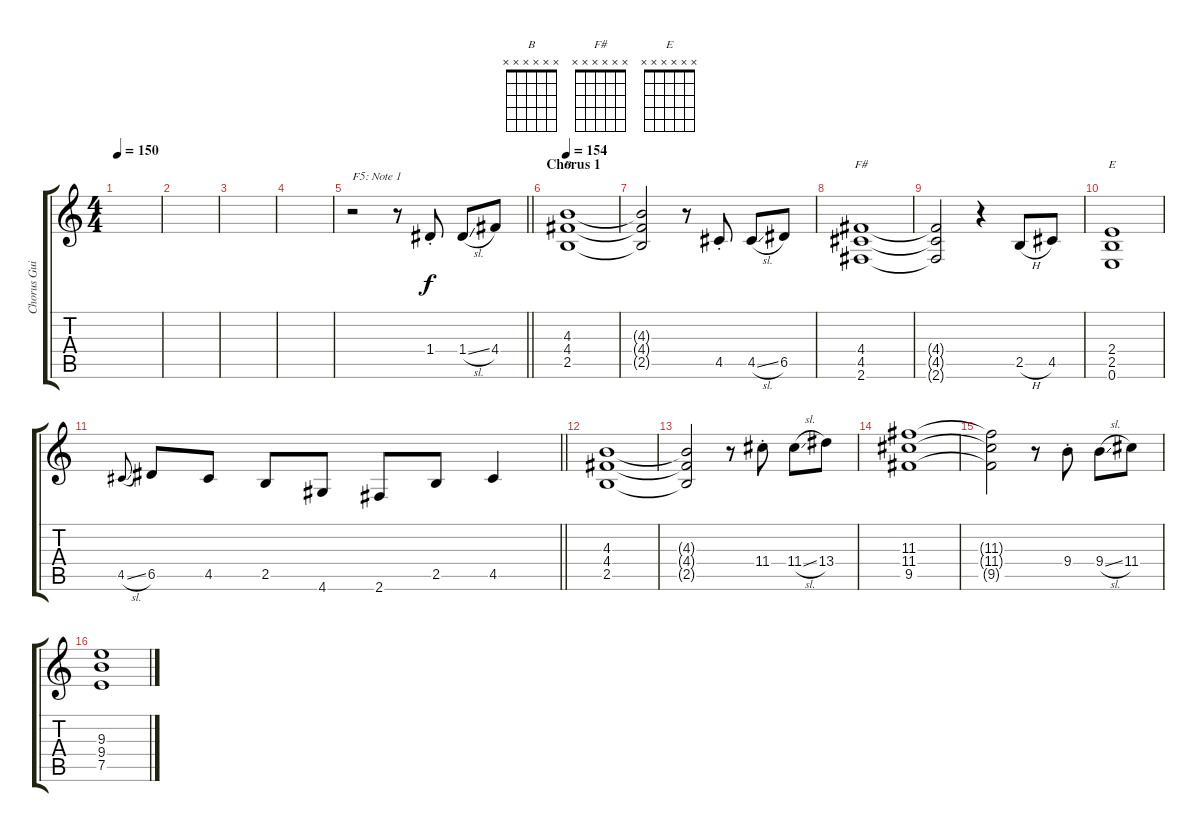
\track ("Chorus Guitar" "Chorus Gui") {instrument electricguitarmuted}
\staff {score tabs}
\tuning (E4 B3 G3 D3 A2 E2) {hide}
\chord ("B" x x x x x x)
\chord ("F#" x x x x x x)
\chord ("E" x x x x x x)
\ts (4 4)
\tempo 150
\clef g2
\ks c
|
|
|
|
\barLineRight lightlight
r.2{txt "F5: Note 1"} r.8 1.4{st}.8 1.4{sl}.8 4.4.8 |
\section ("" "Chorus 1")
\tempo 154
(4.3 4.4 2.5).1{ch "B"} |
(4.3{t} 4.4{t} 2.5{t}).2 r.8 4.5{st}.8 4.5{sl}.8 6.5.8 |
(4.4 4.5 2.6).1{ch "F#"} |
(4.4{t} 4.5{t} 2.6{t}).2 r.4 2.5{h}.8 4.5.8 |
(2.4 2.5 0.6).1{ch "E"} |
\barLineRight lightlight
4.5{sl}.8{gr onbeat} 6.5.8 4.5.8 2.5.8 4.6.8 2.6.8 2.5.8 4.5.4 |
(4.3 4.4 2.5).1 |
(4.3{t} 4.4{t} 2.5{t}).2 r.8 11.4{st}.8 11.4{sl}.8 13.4.8 |
(11.3 11.4 9.5).1 |
(11.3{t} 11.4{t} 9.5{t}).2 r.8 9.4{st}.8 9.4{sl}.8 11.4.8 |
(9.3 9.4 7.5).1
